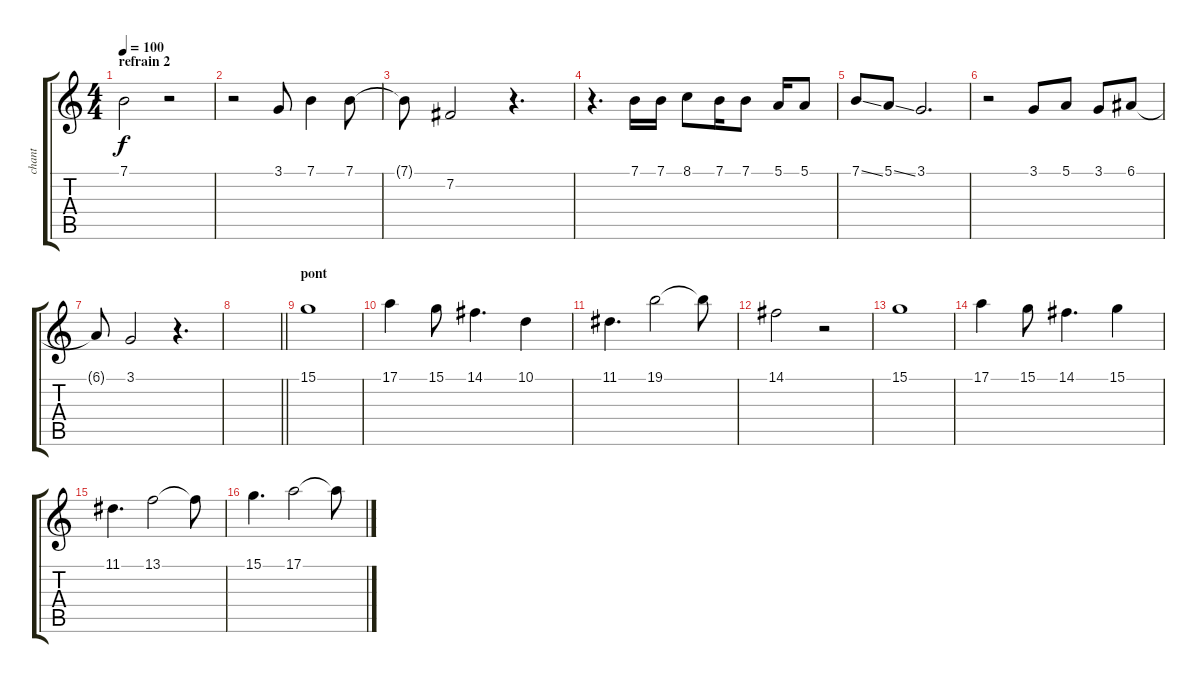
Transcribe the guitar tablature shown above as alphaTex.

\track ("chant" "chant") {instrument oboe}
\staff {score tabs}
\tuning (E4 B3 G3 D3 A2 E2) {hide}
\ts (4 4)
\section ("" "refrain 2")
\tempo 100
\clef g2
\ks c
7.1{t}.2{dy f} r.2 |
r.2 3.1.8 7.1.4 7.1.8 |
7.1{t}.8 7.2.2 r.4{d} |
r.4{d} 7.1.16 7.1.16 8.1.8 7.1.16 7.1.8 5.1.16 5.1.8 |
7.1{ss}.8 5.1{ss}.8 3.1.2{d} |
r.2 3.1.8 5.1.8 3.1.8 6.1.8 |
6.1{t}.8 3.1.2 r.4{d} |
\barLineRight lightlight
|
\section ("" "pont")
15.1.1 |
17.1.4 15.1.8 14.1.4{d} 10.1.4 |
11.1.4{d} 19.1.2 19.1{t}.8 |
14.1.2 r.2 |
15.1.1 |
17.1.4 15.1.8 14.1.4{d} 15.1.4 |
11.1.4{d} 13.1.2 13.1{t}.8 |
15.1.4{d} 17.1.2 17.1{t}.8
